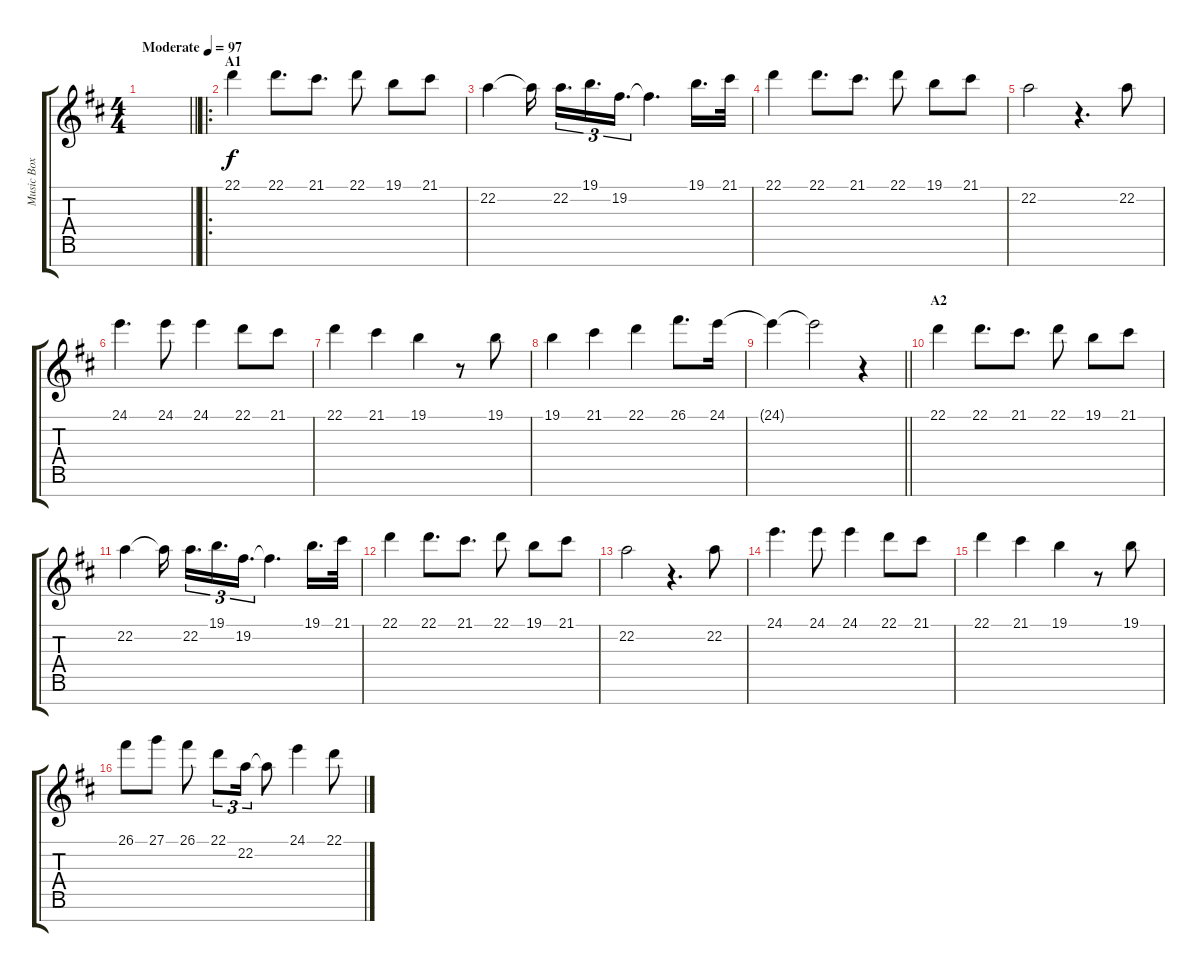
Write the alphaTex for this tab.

\track ("Music Box / Synthdizer" "Music Box ") {instrument musicbox}
\staff {score tabs}
\tuning (E4 B3 G3 D3 A2 E2 B1) {hide}
\ts (4 4)
\tempo (97 "Moderate")
\clef g2
\barLineRight lightlight
\ks d
|
\ro
\section ("" "A1")
22.1.4 22.1.8{d} 21.1.8{d} 22.1.8 19.1.8 21.1.8 |
22.2.4 22.2{t}.16{beam splitsecondary} 22.2.16{d tu (3 2)} 19.1.16{d tu (3 2)} 19.2.16{d tu (3 2)} 19.2{t}.4{d} 19.1.16{d} 21.1.32 |
22.1.4 22.1.8{d} 21.1.8{d} 22.1.8 19.1.8 21.1.8 |
22.2.2 r.4{d} 22.2.8 |
24.1.4{d} 24.1.8 24.1.4 22.1.8 21.1.8 |
22.1.4 21.1.4 19.1.4 r.8 19.1.8 |
19.1.4 21.1.4 22.1.4 26.1.8{d} 24.1.16 |
\barLineRight lightlight
24.1{t}.4 24.1{t}.2 r.4 |
\section ("" "A2")
22.1.4 22.1.8{d} 21.1.8{d} 22.1.8 19.1.8 21.1.8 |
22.2.4 22.2{t}.16{beam splitsecondary} 22.2.16{d tu (3 2)} 19.1.16{d tu (3 2)} 19.2.16{d tu (3 2)} 19.2{t}.4{d} 19.1.16{d} 21.1.32 |
22.1.4 22.1.8{d} 21.1.8{d} 22.1.8 19.1.8 21.1.8 |
22.2.2 r.4{d} 22.2.8 |
24.1.4{d} 24.1.8 24.1.4 22.1.8 21.1.8 |
22.1.4 21.1.4 19.1.4 r.8 19.1.8 |
26.1.8 27.1.8 26.1.8 22.1.8{tu (3 2)} 22.2.16{tu (3 2)} 22.2{t}.8 24.1.4 22.1.8
